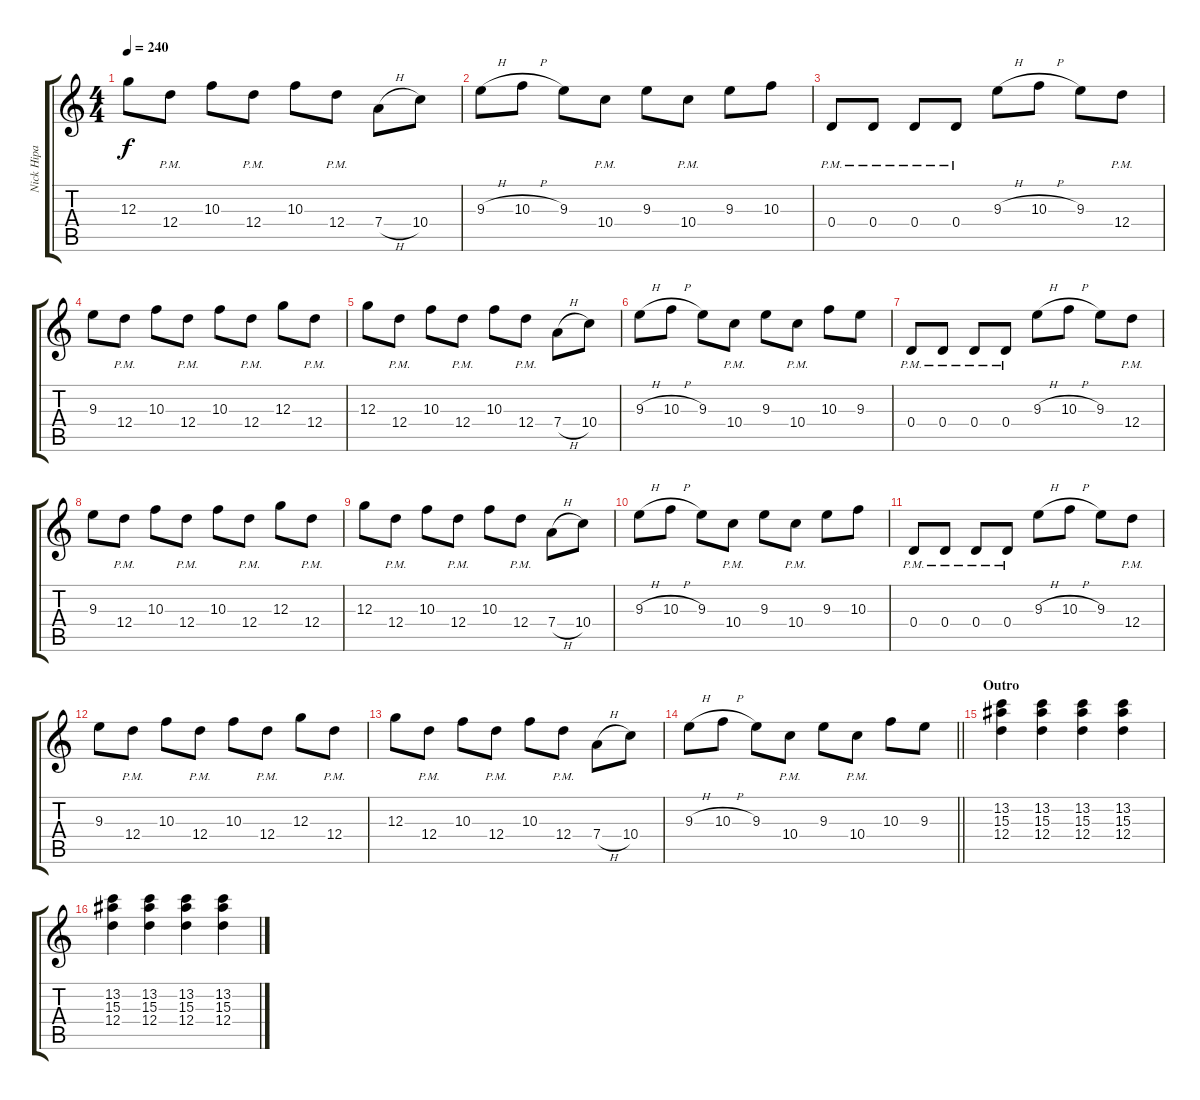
\track ("Nick Hipa" "Nick Hipa") {instrument distortionguitar}
\staff {score tabs}
\tuning (E4 B3 G3 D3 A2 D2) {hide}
\ts (4 4)
\tempo 240
\clef g2
\ks c
12.3.8{dy f} 12.4{pm}.8 10.3.8 12.4{pm}.8 10.3.8 12.4{pm}.8 7.4{h}.8 10.4.8 |
9.3{h}.8 10.3{h}.8 9.3.8 10.4{pm}.8 9.3.8 10.4{pm}.8 9.3.8 10.3.8 |
0.4{pm}.8 0.4{pm}.8 0.4{pm}.8 0.4{pm}.8 9.3{h}.8 10.3{h}.8 9.3.8 12.4{pm}.8 |
9.3.8 12.4{pm}.8 10.3.8 12.4{pm}.8 10.3.8 12.4{pm}.8 12.3.8 12.4{pm}.8 |
12.3.8 12.4{pm}.8 10.3.8 12.4{pm}.8 10.3.8 12.4{pm}.8 7.4{h}.8 10.4.8 |
9.3{h}.8 10.3{h}.8 9.3.8 10.4{pm}.8 9.3.8 10.4{pm}.8 10.3.8 9.3.8 |
0.4{pm}.8 0.4{pm}.8 0.4{pm}.8 0.4{pm}.8 9.3{h}.8 10.3{h}.8 9.3.8 12.4{pm}.8 |
9.3.8 12.4{pm}.8 10.3.8 12.4{pm}.8 10.3.8 12.4{pm}.8 12.3.8 12.4{pm}.8 |
12.3.8 12.4{pm}.8 10.3.8 12.4{pm}.8 10.3.8 12.4{pm}.8 7.4{h}.8 10.4.8 |
9.3{h}.8 10.3{h}.8 9.3.8 10.4{pm}.8 9.3.8 10.4{pm}.8 9.3.8 10.3.8 |
0.4{pm}.8 0.4{pm}.8 0.4{pm}.8 0.4{pm}.8 9.3{h}.8 10.3{h}.8 9.3.8 12.4{pm}.8 |
9.3.8 12.4{pm}.8 10.3.8 12.4{pm}.8 10.3.8 12.4{pm}.8 12.3.8 12.4{pm}.8 |
12.3.8 12.4{pm}.8 10.3.8 12.4{pm}.8 10.3.8 12.4{pm}.8 7.4{h}.8 10.4.8 |
\barLineRight lightlight
9.3{h}.8 10.3{h}.8 9.3.8 10.4{pm}.8 9.3.8 10.4{pm}.8 10.3.8 9.3.8 |
\section ("" "Outro")
(13.2 15.3 12.4).4 (13.2 15.3 12.4).4 (13.2 15.3 12.4).4 (13.2 15.3 12.4).4 |
(13.2 15.3 12.4).4 (13.2 15.3 12.4).4 (13.2 15.3 12.4).4 (13.2 15.3 12.4).4
